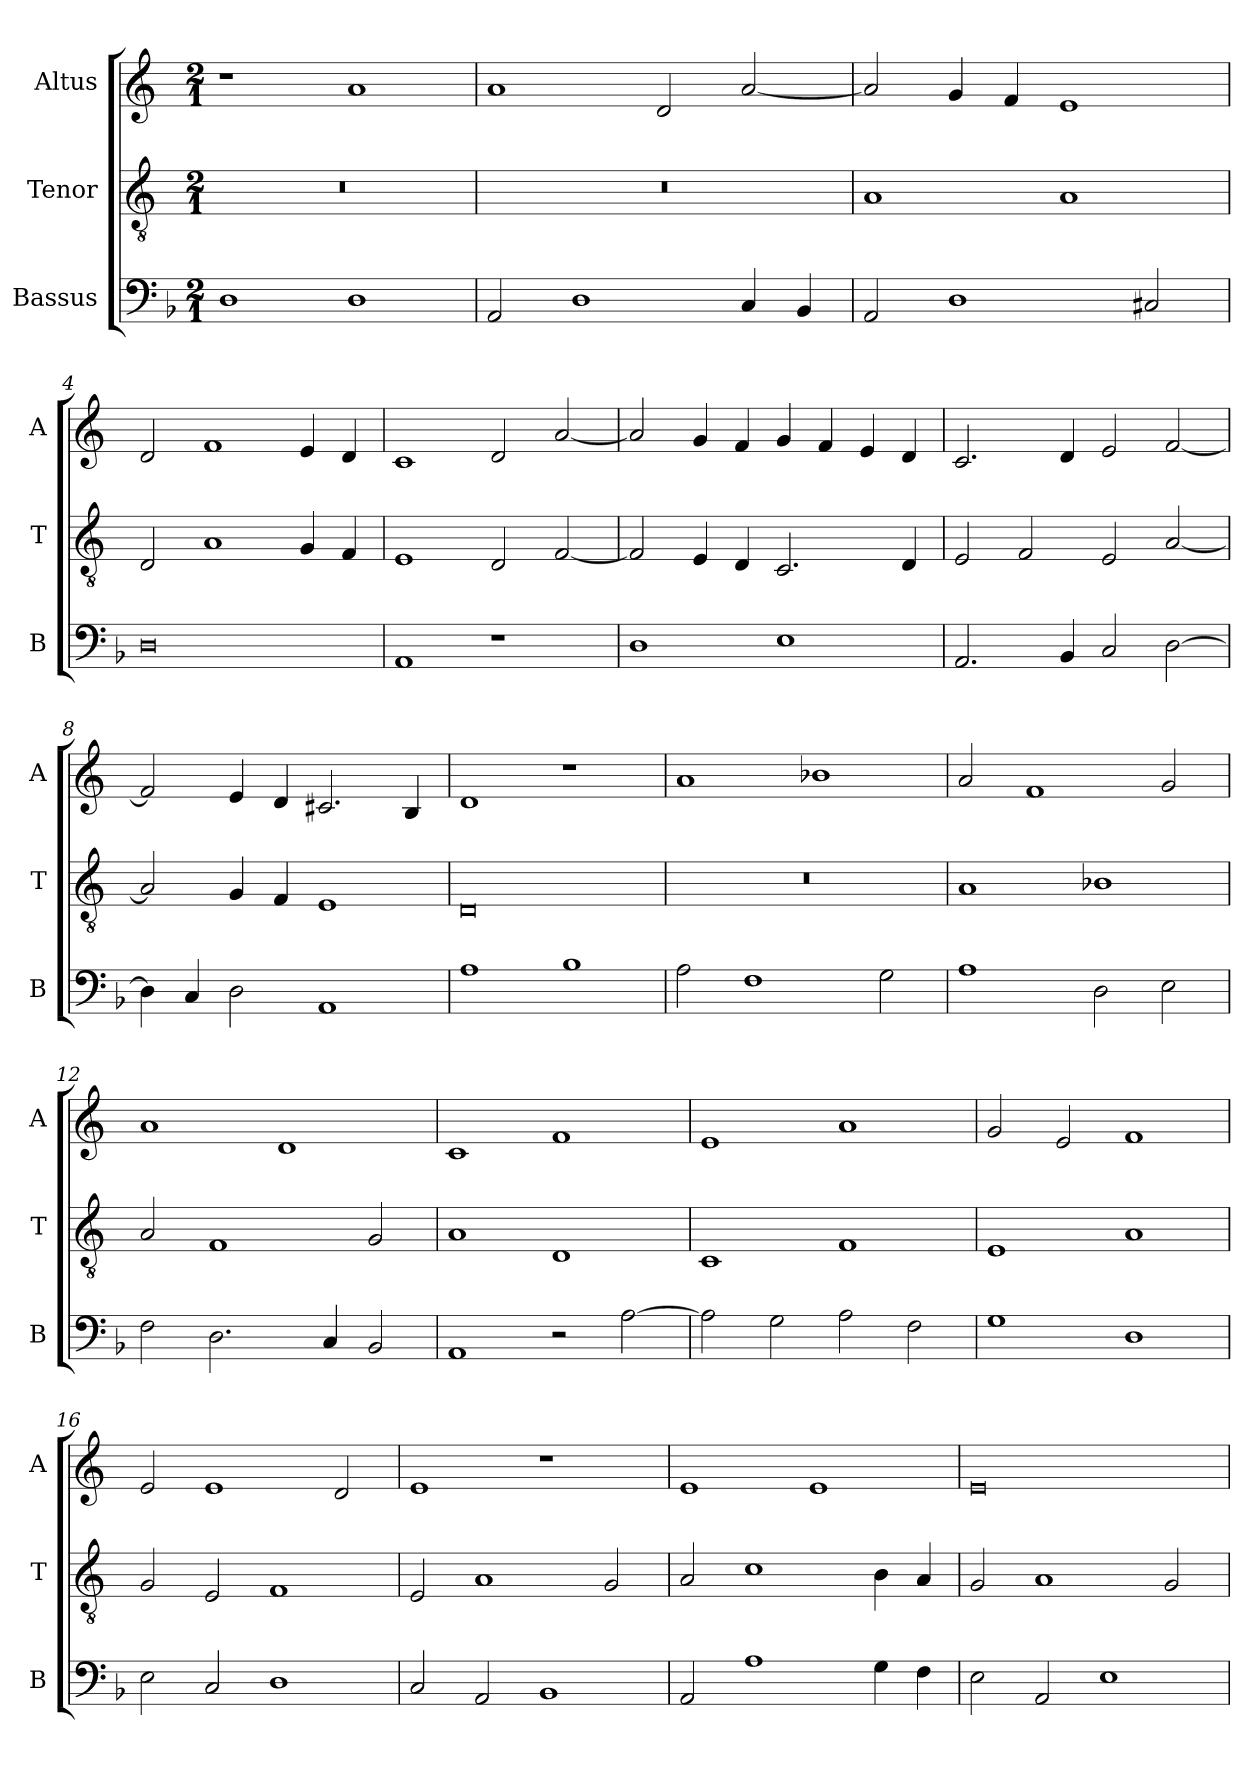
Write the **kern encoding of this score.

**kern	**kern	**kern
*part3	*part2	*part1
*staff3	*staff2	*staff1
*I"Bassus	*I"Tenor	*I"Altus
*I'B	*I'T	*I'A
*clefF4	*clefGv2	*clefG2
*k[b-]	*k[]	*k[]
*M2/1	*M2/1	*M2/1
=1	=1	=1
1D	0r	1r
1D	.	1a
=2	=2	=2
2AA/	0r	1a
1D	.	.
.	.	2d/
4C/	.	[2a/
4BB-/	.	.
=3	=3	=3
2AA/	1A	2a/]
1D	.	4g/
.	.	4f/
.	1A	1e
2C#X/	.	.
=4	=4	=4
0D	2D/	2d/
.	1A	1f
.	4G/	4e/
.	4F/	4d/
=5	=5	=5
1AA	1E	1c
1r	2D/	2d/
.	[2F/	[2a/
=6	=6	=6
1D	2F/]	2a/]
.	4E/	4g/
.	4D/	4f/
1E	2.C/	4g/
.	.	4f/
.	.	4e/
.	4D/	4d/
=7	=7	=7
2.AA/	2E/	2.c/
.	2F/	.
4BB-/	.	4d/
2C/	2E/	2e/
[2D\	[2A/	[2f/
=8	=8	=8
4D\]	2A/]	2f/]
4C/	.	.
2D\	4G/	4e/
.	4F/	4d/
1AA	1E	2.c#X/
.	.	4B/
=9	=9	=9
1A	0D	1d
1B-	.	1r
=10	=10	=10
2A\	0r	1a
1F	.	.
.	.	1b-X
2G\	.	.
=11	=11	=11
1A	1A	2a/
.	.	1f
2D\	1B-X	.
2E\	.	2g/
=12	=12	=12
2F\	2A/	1a
2.D\	1F	.
.	.	1d
4C/	.	.
2BB-/	2G/	.
=13	=13	=13
1AA	1A	1c
2r	1D	1f
[2A\	.	.
=14	=14	=14
2A\]	1C	1e
2G\	.	.
2A\	1F	1a
2F\	.	.
=15	=15	=15
1G	1E	2g/
.	.	2e/
1D	1A	1f
=16	=16	=16
2E\	2G/	2e/
2C/	2E/	1e
1D	1F	.
.	.	2d/
=17	=17	=17
2C/	2E/	1e
2AA/	1A	.
1BB-	.	1r
.	2G/	.
=18	=18	=18
2AA/	2A/	1e
1A	1c	.
.	.	1e
4G\	4B\	.
4F\	4A/	.
=19	=19	=19
2E\	2G/	0e
2AA/	1A	.
1E	.	.
.	2G/	.
=	=	=
*-	*-	*-
